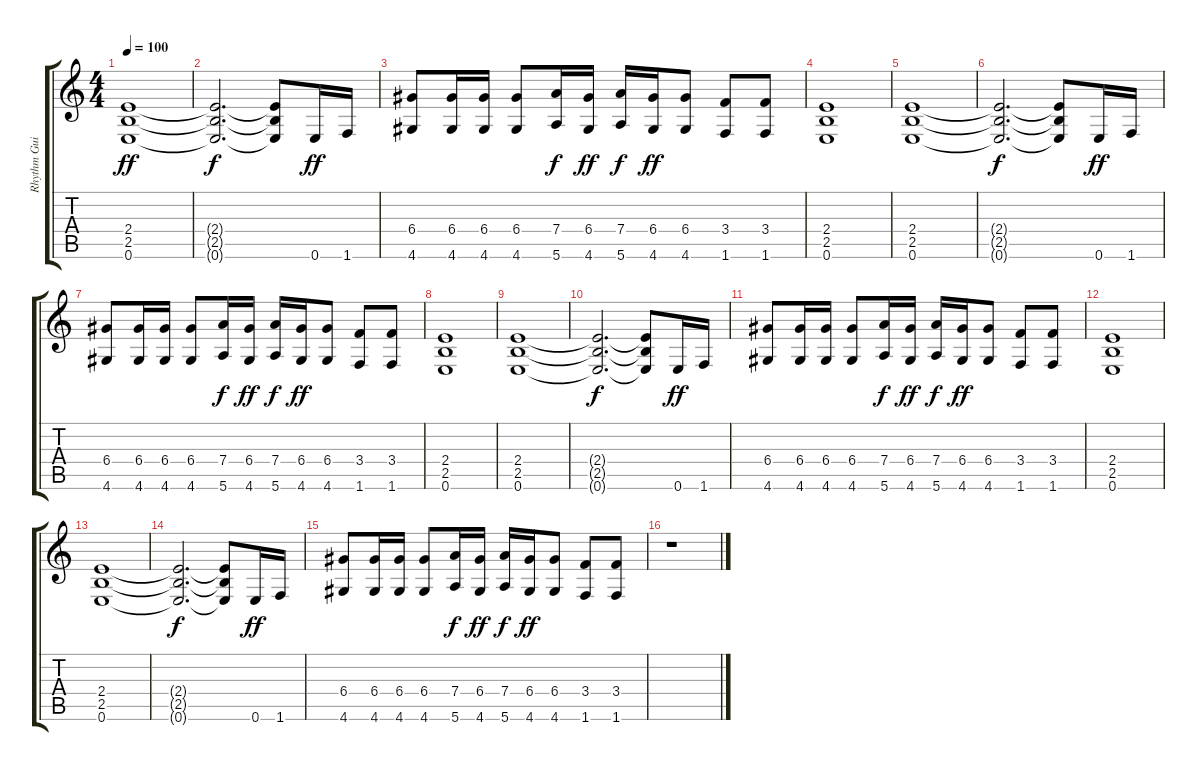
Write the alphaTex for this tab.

\track ("Rhythm Guitar I" "Rhythm Gui") {instrument distortionguitar}
\staff {score tabs}
\tuning (E4 B3 G3 D3 A2 E2) {hide}
\ts (4 4)
\tempo 100
\clef g2
\ks c
(2.4 2.5 0.6).1{dy ff} |
(2.4{t} 2.5{t} 0.6{t}).2{d dy f} (2.4{t} 2.5{t} 0.6{t}).8 0.6.16{dy ff} 1.6.16 |
(6.4 4.6).8 (6.4 4.6).16 (6.4 4.6).16 (6.4 4.6).8 (7.4 5.6).16{dy f} (6.4 4.6).16{dy ff} (7.4 5.6).16{dy f} (6.4 4.6).16{dy ff} (6.4 4.6).8 (3.4 1.6).8 (3.4 1.6).8 |
(2.4 2.5 0.6).1 |
(2.4 2.5 0.6).1 |
(2.4{t} 2.5{t} 0.6{t}).2{d dy f} (2.4{t} 2.5{t} 0.6{t}).8 0.6.16{dy ff} 1.6.16 |
(6.4 4.6).8 (6.4 4.6).16 (6.4 4.6).16 (6.4 4.6).8 (7.4 5.6).16{dy f} (6.4 4.6).16{dy ff} (7.4 5.6).16{dy f} (6.4 4.6).16{dy ff} (6.4 4.6).8 (3.4 1.6).8 (3.4 1.6).8 |
(2.4 2.5 0.6).1 |
(2.4 2.5 0.6).1 |
(2.4{t} 2.5{t} 0.6{t}).2{d dy f} (2.4{t} 2.5{t} 0.6{t}).8 0.6.16{dy ff} 1.6.16 |
(6.4 4.6).8 (6.4 4.6).16 (6.4 4.6).16 (6.4 4.6).8 (7.4 5.6).16{dy f} (6.4 4.6).16{dy ff} (7.4 5.6).16{dy f} (6.4 4.6).16{dy ff} (6.4 4.6).8 (3.4 1.6).8 (3.4 1.6).8 |
(2.4 2.5 0.6).1 |
(2.4 2.5 0.6).1 |
(2.4{t} 2.5{t} 0.6{t}).2{d dy f} (2.4{t} 2.5{t} 0.6{t}).8 0.6.16{dy ff} 1.6.16 |
(6.4 4.6).8 (6.4 4.6).16 (6.4 4.6).16 (6.4 4.6).8 (7.4 5.6).16{dy f} (6.4 4.6).16{dy ff} (7.4 5.6).16{dy f} (6.4 4.6).16{dy ff} (6.4 4.6).8 (3.4 1.6).8 (3.4 1.6).8 |
r.1
